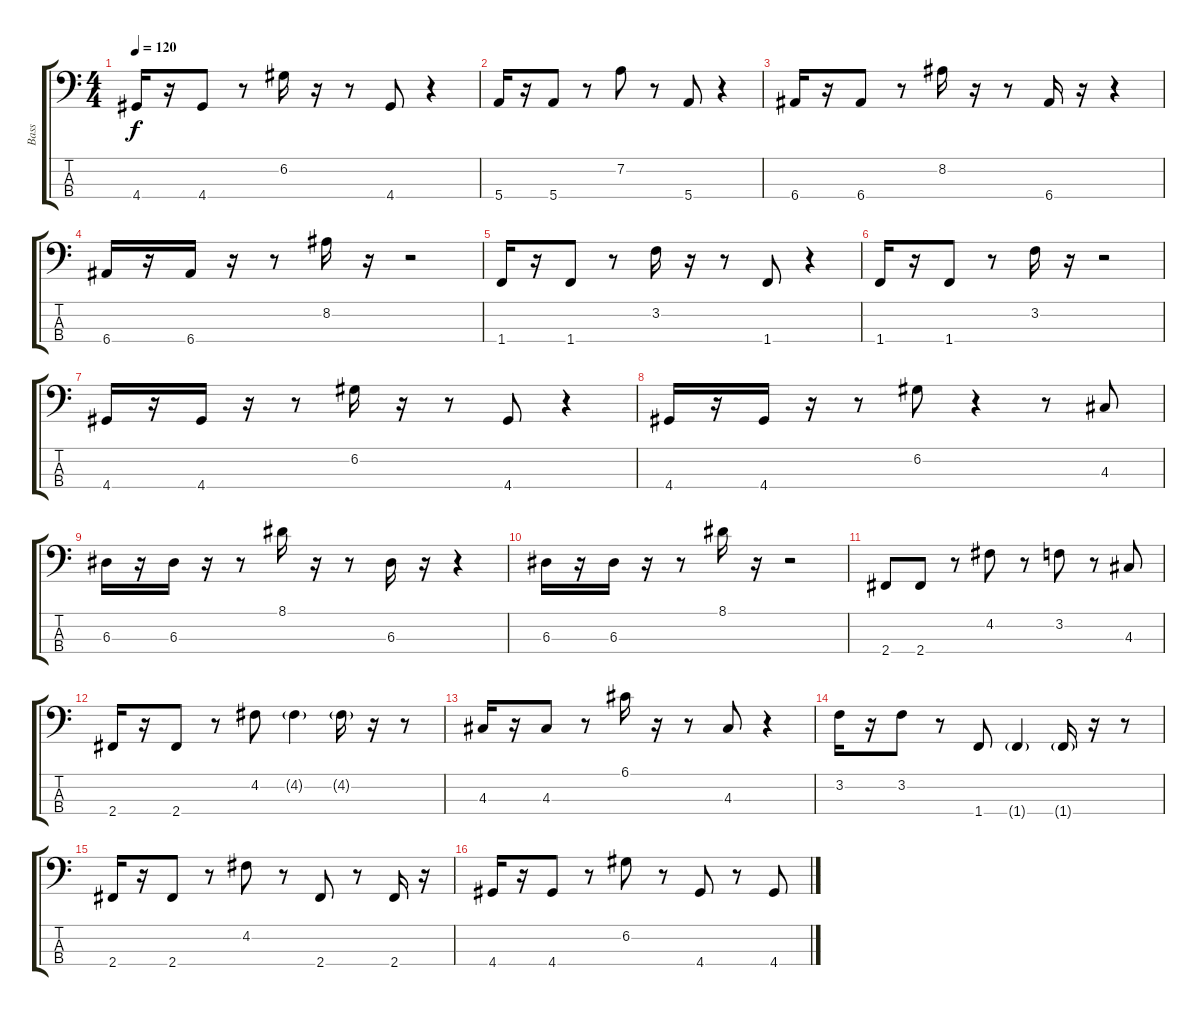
\track ("Bass" "Bass") {instrument fretlessbass}
\staff {score tabs}
\tuning (G2 D2 A1 E1) {hide}
\ts (4 4)
\tempo 120
\clef f4
\ks c
4.4.16{dy f} r.16 4.4.8 r.8 6.2.16 r.16 r.8 4.4.8 r.4 |
5.4.16 r.16 5.4.8 r.8 7.2.8 r.8 5.4.8 r.4 |
6.4.16 r.16 6.4.8 r.8 8.2.16 r.16 r.8 6.4.16 r.16 r.4 |
6.4.16 r.16 6.4.16 r.16 r.8 8.2.16 r.16 r.2 |
1.4.16 r.16 1.4.8 r.8 3.2.16 r.16 r.8 1.4.8 r.4 |
1.4.16 r.16 1.4.8 r.8 3.2.16 r.16 r.2 |
4.4.16 r.16 4.4.16 r.16 r.8 6.2.16 r.16 r.8 4.4.8 r.4 |
4.4.16 r.16 4.4.16 r.16 r.8 6.2.8 r.4 r.8 4.3.8 |
6.3.16 r.16 6.3.16 r.16 r.8 8.1.16 r.16 r.8 6.3.16 r.16 r.4 |
6.3.16 r.16 6.3.16 r.16 r.8 8.1.16 r.16 r.2 |
2.4.8 2.4.8 r.8 4.2.8 r.8 3.2.8 r.8 4.3.8 |
2.4.16 r.16 2.4.8 r.8 4.2.8 4.2{g}.4 4.2{g}.16 r.16 r.8 |
4.3.16 r.16 4.3.8 r.8 6.1.16 r.16 r.8 4.3.8 r.4 |
3.2.16 r.16 3.2.8 r.8 1.4.8 1.4{g}.4 1.4{g}.16 r.16 r.8 |
2.4.16 r.16 2.4.8 r.8 4.2.8 r.8 2.4.8 r.8 2.4.16 r.16 |
4.4.16 r.16 4.4.8 r.8 6.2.8 r.8 4.4.8 r.8 4.4.8
